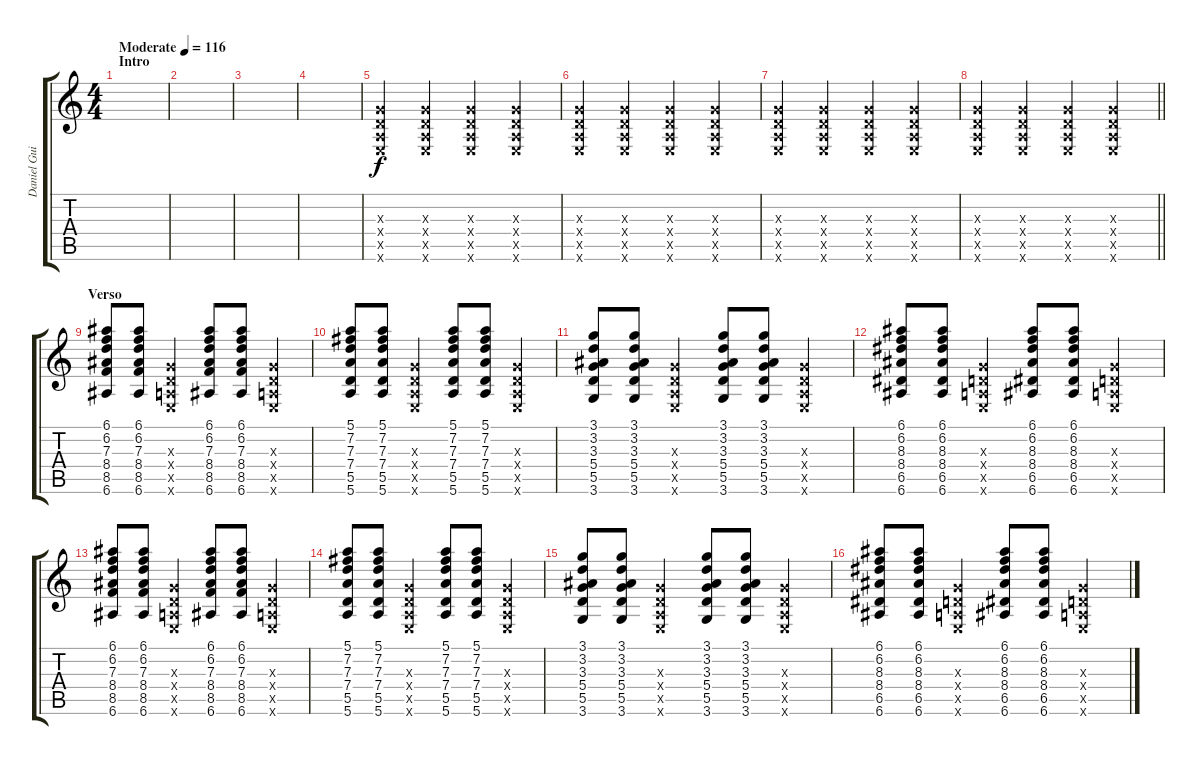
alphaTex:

\track ("Daniel Guitérrez (Guitarra)" "Daniel Gui") {instrument distortionguitar}
\staff {score tabs}
\tuning (E4 B3 G3 D3 A2 E2) {hide}
\ts (4 4)
\section ("" "Intro")
\tempo (116 "Moderate")
\clef g2
\ks c
|
|
|
|
(0.3{x} 0.4{x} 0.5{x} 0.6{x}).4 (0.3{x} 0.4{x} 0.5{x} 0.6{x}).4 (0.3{x} 0.4{x} 0.5{x} 0.6{x}).4 (0.3{x} 0.4{x} 0.5{x} 0.6{x}).4 |
(0.3{x} 0.4{x} 0.5{x} 0.6{x}).4 (0.3{x} 0.4{x} 0.5{x} 0.6{x}).4 (0.3{x} 0.4{x} 0.5{x} 0.6{x}).4 (0.3{x} 0.4{x} 0.5{x} 0.6{x}).4 |
(0.3{x} 0.4{x} 0.5{x} 0.6{x}).4 (0.3{x} 0.4{x} 0.5{x} 0.6{x}).4 (0.3{x} 0.4{x} 0.5{x} 0.6{x}).4 (0.3{x} 0.4{x} 0.5{x} 0.6{x}).4 |
\barLineRight lightlight
(0.3{x} 0.4{x} 0.5{x} 0.6{x}).4 (0.3{x} 0.4{x} 0.5{x} 0.6{x}).4 (0.3{x} 0.4{x} 0.5{x} 0.6{x}).4 (0.3{x} 0.4{x} 0.5{x} 0.6{x}).4 |
\section ("" "Verso")
(6.1 6.2 7.3 8.4 8.5 6.6).8 (6.1 6.2 7.3 8.4 8.5 6.6).8 (0.3{x} 0.4{x} 0.5{x} 0.6{x}).4 (6.1 6.2 7.3 8.4 8.5 6.6).8 (6.1 6.2 7.3 8.4 8.5 6.6).8 (0.3{x} 0.4{x} 0.5{x} 0.6{x}).4 |
(5.1 7.2 7.3 7.4 5.5 5.6).8 (5.1 7.2 7.3 7.4 5.5 5.6).8 (0.3{x} 0.4{x} 0.5{x} 0.6{x}).4 (5.1 7.2 7.3 7.4 5.5 5.6).8 (5.1 7.2 7.3 7.4 5.5 5.6).8 (0.3{x} 0.4{x} 0.5{x} 0.6{x}).4 |
(3.1 3.2 3.3 5.4 5.5 3.6).8 (3.1 3.2 3.3 5.4 5.5 3.6).8 (0.3{x} 0.4{x} 0.5{x} 0.6{x}).4 (3.1 3.2 3.3 5.4 5.5 3.6).8 (3.1 3.2 3.3 5.4 5.5 3.6).8 (0.3{x} 0.4{x} 0.5{x} 0.6{x}).4 |
(6.1 6.2 8.3 8.4 6.5 6.6).8 (6.1 6.2 8.3 8.4 6.5 6.6).8 (0.3{x} 0.4{x} 0.5{x} 0.6{x}).4 (6.1 6.2 8.3 8.4 6.5 6.6).8 (6.1 6.2 8.3 8.4 6.5 6.6).8 (0.3{x} 0.4{x} 0.5{x} 0.6{x}).4 |
(6.1 6.2 7.3 8.4 8.5 6.6).8 (6.1 6.2 7.3 8.4 8.5 6.6).8 (0.3{x} 0.4{x} 0.5{x} 0.6{x}).4 (6.1 6.2 7.3 8.4 8.5 6.6).8 (6.1 6.2 7.3 8.4 8.5 6.6).8 (0.3{x} 0.4{x} 0.5{x} 0.6{x}).4 |
(5.1 7.2 7.3 7.4 5.5 5.6).8 (5.1 7.2 7.3 7.4 5.5 5.6).8 (0.3{x} 0.4{x} 0.5{x} 0.6{x}).4 (5.1 7.2 7.3 7.4 5.5 5.6).8 (5.1 7.2 7.3 7.4 5.5 5.6).8 (0.3{x} 0.4{x} 0.5{x} 0.6{x}).4 |
(3.1 3.2 3.3 5.4 5.5 3.6).8 (3.1 3.2 3.3 5.4 5.5 3.6).8 (0.3{x} 0.4{x} 0.5{x} 0.6{x}).4 (3.1 3.2 3.3 5.4 5.5 3.6).8 (3.1 3.2 3.3 5.4 5.5 3.6).8 (0.3{x} 0.4{x} 0.5{x} 0.6{x}).4 |
(6.1 6.2 8.3 8.4 6.5 6.6).8 (6.1 6.2 8.3 8.4 6.5 6.6).8 (0.3{x} 0.4{x} 0.5{x} 0.6{x}).4 (6.1 6.2 8.3 8.4 6.5 6.6).8 (6.1 6.2 8.3 8.4 6.5 6.6).8 (0.3{x} 0.4{x} 0.5{x} 0.6{x}).4
